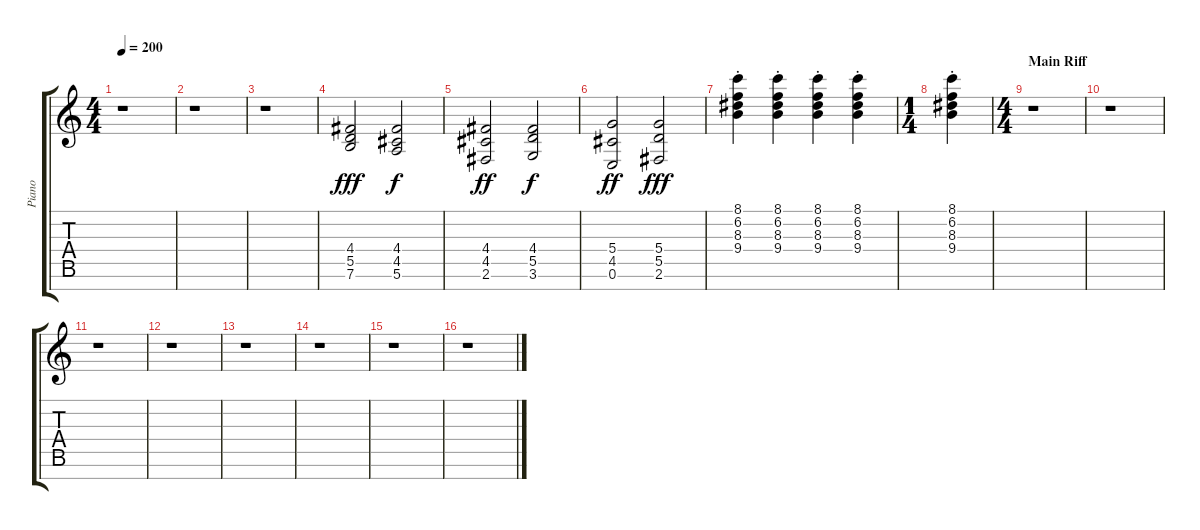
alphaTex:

\track ("Piano" "Piano") {instrument acousticgrandpiano}
\staff {score tabs}
\tuning (E5 B4 G4 D4 A3 E3 B1) {hide}
\ts (4 4)
\tempo 200
\clef g2
\ks c
r.1{dy fff} |
r.1 |
r.1 |
(4.4 5.5 7.6).2 (4.4 4.5 5.6).2{dy f} |
(4.4 4.5 2.6).2{dy ff} (4.4 5.5 3.6).2{dy f} |
(5.4 4.5 0.6).2{dy ff} (5.4 5.5 2.6).2{dy fff} |
(8.1{st} 6.2{st} 8.3{st} 9.4{st}).4 (8.1{st} 6.2{st} 8.3{st} 9.4{st}).4 (8.1{st} 6.2{st} 8.3{st} 9.4{st}).4 (8.1{st} 6.2{st} 8.3{st} 9.4{st}).4 |
\ts (1 4)
(8.1{st} 6.2{st} 8.3{st} 9.4{st}).4 |
\ts (4 4)
\section ("" "Main Riff")
r.1 |
r.1 |
r.1 |
r.1 |
r.1 |
r.1 |
r.1 |
r.1
